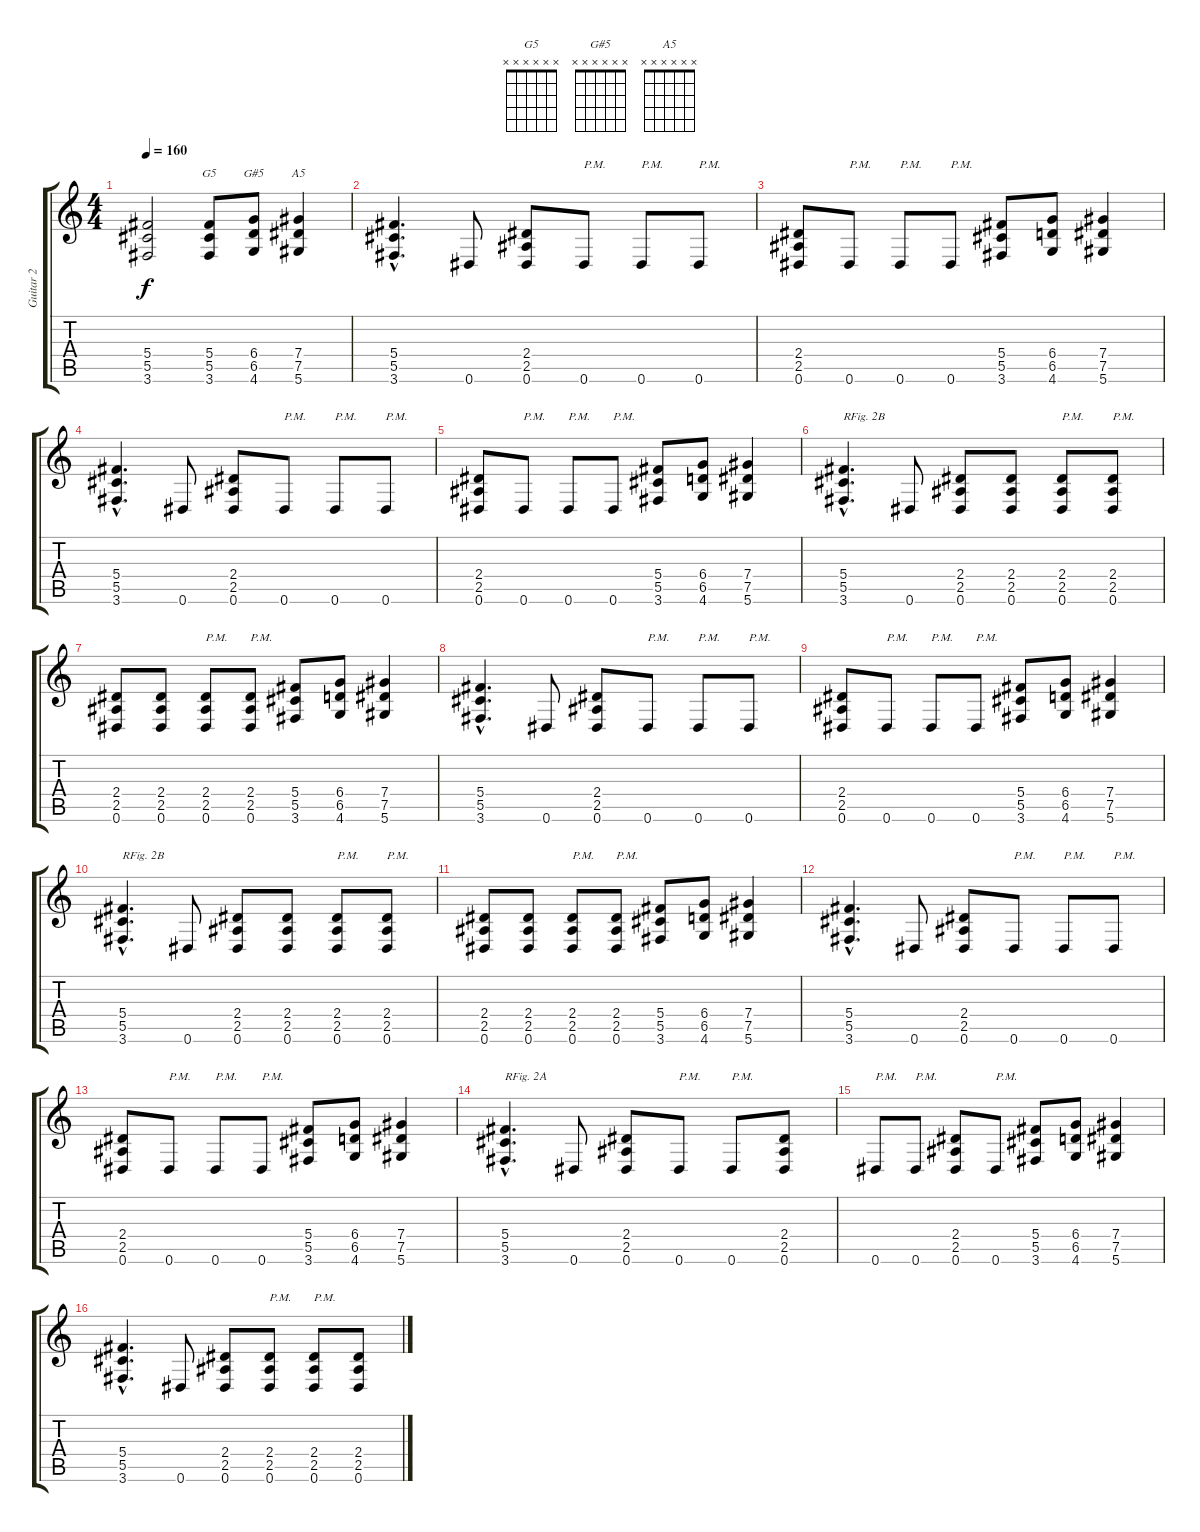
\track ("Guitar 2" "Guitar 2") {instrument distortionguitar}
\staff {score tabs}
\tuning (Eb4 Bb3 Gb3 Db3 Ab2 Eb2) {hide}
\chord ("G5" x x x x x x) {firstfret 0}
\chord ("G#5" x x x x x x) {firstfret 0}
\chord ("A5" x x x x x x) {firstfret 0}
\ts (4 4)
\tempo 160
\clef g2
\ks c
(5.4{t} 5.5{t} 3.6{t}).2{dy f} (5.4 5.5 3.6).8{ch "G5"} (6.4 6.5 4.6).8{ch "G#5"} (7.4 7.5 5.6).4{ch "A5"} |
(5.4{hac} 5.5{hac} 3.6{hac}).4{d} 0.6.8 (2.4 2.5 0.6).8 0.6.8{txt "P.M."} 0.6.8{txt "P.M."} 0.6.8{txt "P.M."} |
(2.4 2.5 0.6).8 0.6.8{txt "P.M."} 0.6.8{txt "P.M."} 0.6.8{txt "P.M."} (5.4 5.5 3.6).8 (6.4 6.5 4.6).8 (7.4 7.5 5.6).4 |
(5.4{hac} 5.5{hac} 3.6{hac}).4{d} 0.6.8 (2.4 2.5 0.6).8 0.6.8{txt "P.M."} 0.6.8{txt "P.M."} 0.6.8{txt "P.M."} |
(2.4 2.5 0.6).8 0.6.8{txt "P.M."} 0.6.8{txt "P.M."} 0.6.8{txt "P.M."} (5.4 5.5 3.6).8 (6.4 6.5 4.6).8 (7.4 7.5 5.6).4 |
(5.4{hac} 5.5{hac} 3.6{hac}).4{d txt "RFig. 2B"} 0.6.8 (2.4 2.5 0.6).8 (2.4 2.5 0.6).8 (2.4 2.5 0.6).8{txt "P.M."} (2.4 2.5 0.6).8{txt "P.M."} |
(2.4 2.5 0.6).8 (2.4 2.5 0.6).8 (2.4 2.5 0.6).8{txt "P.M."} (2.4 2.5 0.6).8{txt "P.M."} (5.4 5.5 3.6).8 (6.4 6.5 4.6).8 (7.4 7.5 5.6).4 |
(5.4{hac} 5.5{hac} 3.6{hac}).4{d} 0.6.8 (2.4 2.5 0.6).8 0.6.8{txt "P.M."} 0.6.8{txt "P.M."} 0.6.8{txt "P.M."} |
(2.4 2.5 0.6).8 0.6.8{txt "P.M."} 0.6.8{txt "P.M."} 0.6.8{txt "P.M."} (5.4 5.5 3.6).8 (6.4 6.5 4.6).8 (7.4 7.5 5.6).4 |
(5.4{hac} 5.5{hac} 3.6{hac}).4{d txt "RFig. 2B"} 0.6.8 (2.4 2.5 0.6).8 (2.4 2.5 0.6).8 (2.4 2.5 0.6).8{txt "P.M."} (2.4 2.5 0.6).8{txt "P.M."} |
(2.4 2.5 0.6).8 (2.4 2.5 0.6).8 (2.4 2.5 0.6).8{txt "P.M."} (2.4 2.5 0.6).8{txt "P.M."} (5.4 5.5 3.6).8 (6.4 6.5 4.6).8 (7.4 7.5 5.6).4 |
(5.4{hac} 5.5{hac} 3.6{hac}).4{d} 0.6.8 (2.4 2.5 0.6).8 0.6.8{txt "P.M."} 0.6.8{txt "P.M."} 0.6.8{txt "P.M."} |
(2.4 2.5 0.6).8 0.6.8{txt "P.M."} 0.6.8{txt "P.M."} 0.6.8{txt "P.M."} (5.4 5.5 3.6).8 (6.4 6.5 4.6).8 (7.4 7.5 5.6).4 |
(5.4{hac} 5.5{hac} 3.6{hac}).4{d txt "RFig. 2A"} 0.6.8 (2.4 2.5 0.6).8 0.6.8{txt "P.M."} 0.6.8{txt "P.M."} (2.4 2.5 0.6).8 |
0.6.8{txt "P.M."} 0.6.8{txt "P.M."} (2.4 2.5 0.6).8 0.6.8{txt "P.M."} (5.4 5.5 3.6).8 (6.4 6.5 4.6).8 (7.4 7.5 5.6).4 |
(5.4{hac} 5.5{hac} 3.6{hac}).4{d} 0.6.8 (2.4 2.5 0.6).8 (2.4 2.5 0.6).8{txt "P.M."} (2.4 2.5 0.6).8{txt "P.M."} (2.4 2.5 0.6).8
